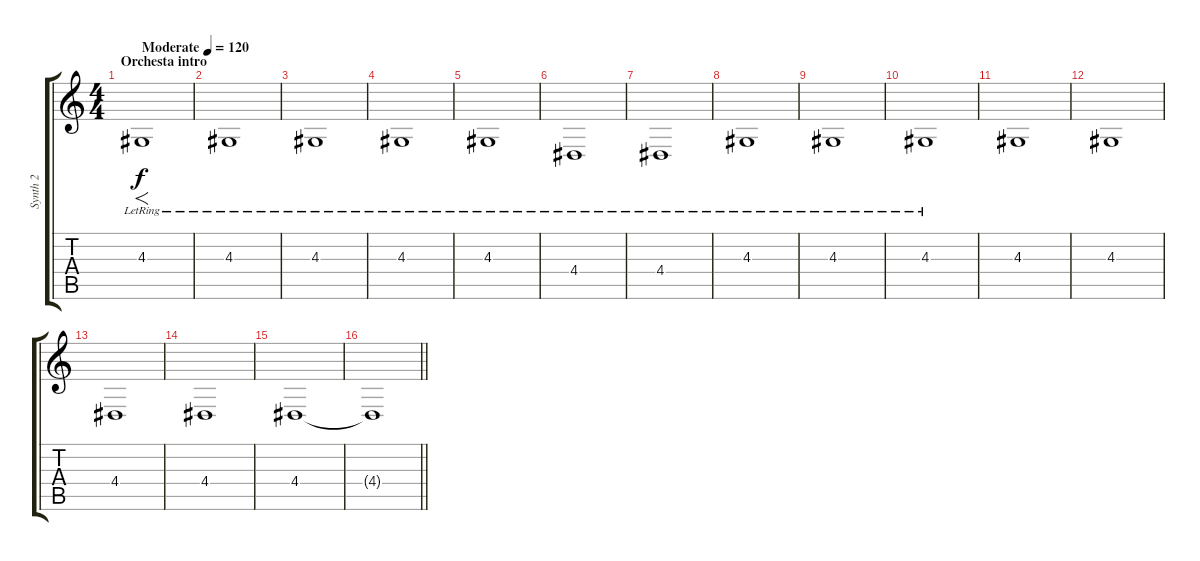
\track ("Synth 2" "Synth 2") {instrument stringensemble2}
\staff {score tabs}
\tuning (Db4 Ab3 E3 B2 Gb2 Db2) {hide}
\ts (4 4)
\section ("" "Orchesta intro")
\tempo (120 "Moderate")
\clef g2
\ks c
4.3{lr}.1{f dy f instrument stringensemble2} |
4.3{lr}.1 |
4.3{lr}.1 |
4.3{lr}.1 |
4.3{lr}.1 |
4.4{lr}.1 |
4.4{lr}.1 |
4.3{lr}.1 |
4.3{lr}.1 |
4.3{lr}.1 |
4.3.1 |
4.3.1 |
4.4.1 |
4.4.1 |
4.4.1 |
\barLineRight lightlight
4.4{t}.1
